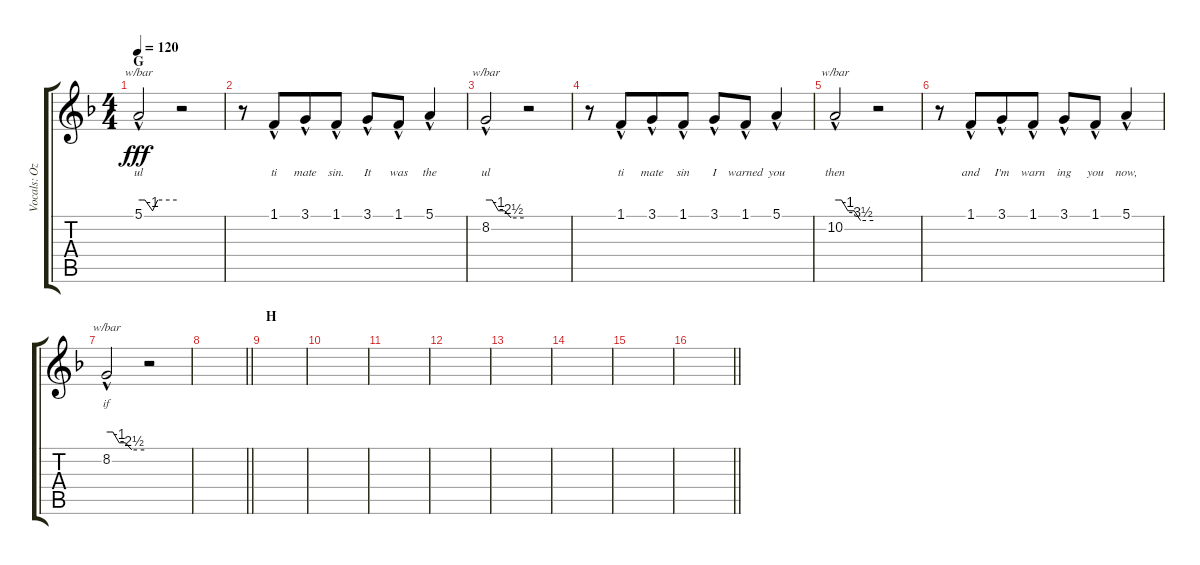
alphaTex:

\track ("Vocals: Ozzy" "Vocals: Oz") {instrument lead2sawtooth}
\staff {score tabs}
\tuning (E4 B3 G3 D3 A2 D2) {hide}
\ts (4 4)
\section ("" "G")
\tempo 120
\clef g2
\ks f
5.1{hac}.2{tbe (custom default 0 0 10 0 22 -4 30 0 60 0) lyrics (0 "ul") lyrics (1 "") lyrics (2 "") lyrics (3 "") lyrics (4 "") dy fff} r.2 |
r.8 1.1{hac}.8{lyrics (0 "ti") lyrics (1 "") lyrics (2 "") lyrics (3 "") lyrics (4 "") beam merge} 3.1{hac}.8{lyrics (0 "mate") lyrics (1 "") lyrics (2 "") lyrics (3 "") lyrics (4 "")} 1.1{hac}.8{lyrics (0 "sin.") lyrics (1 "") lyrics (2 "") lyrics (3 "") lyrics (4 "")} 3.1{hac}.8{lyrics (0 "It") lyrics (1 "") lyrics (2 "") lyrics (3 "") lyrics (4 "")} 1.1{hac}.8{lyrics (0 "was") lyrics (1 "") lyrics (2 "") lyrics (3 "") lyrics (4 "")} 5.1{hac}.4{lyrics (0 "the") lyrics (1 "") lyrics (2 "") lyrics (3 "") lyrics (4 "")} |
8.2{hac}.2{tbe (custom default 0 0 10 0 20 -4 30 -4 40 -10 60 -10) lyrics (0 "ul") lyrics (1 "") lyrics (2 "") lyrics (3 "") lyrics (4 "")} r.2 |
r.8 1.1{hac}.8{lyrics (0 "ti") lyrics (1 "") lyrics (2 "") lyrics (3 "") lyrics (4 "") beam merge} 3.1{hac}.8{lyrics (0 "mate") lyrics (1 "") lyrics (2 "") lyrics (3 "") lyrics (4 "")} 1.1{hac}.8{lyrics (0 "sin") lyrics (1 "") lyrics (2 "") lyrics (3 "") lyrics (4 "")} 3.1{hac}.8{lyrics (0 "I") lyrics (1 "") lyrics (2 "") lyrics (3 "") lyrics (4 "")} 1.1{hac}.8{lyrics (0 "warned") lyrics (1 "") lyrics (2 "") lyrics (3 "") lyrics (4 "")} 5.1{hac}.4{lyrics (0 "you") lyrics (1 "") lyrics (2 "") lyrics (3 "") lyrics (4 "")} |
10.2{hac}.2{tbe (custom default 0 0 10 0 20 -4 30 -4 40 -14 60 -14) lyrics (0 "then") lyrics (1 "") lyrics (2 "") lyrics (3 "") lyrics (4 "")} r.2 |
r.8 1.1{hac}.8{lyrics (0 "and") lyrics (1 "") lyrics (2 "") lyrics (3 "") lyrics (4 "") beam merge} 3.1{hac}.8{lyrics (0 "I'm") lyrics (1 "") lyrics (2 "") lyrics (3 "") lyrics (4 "")} 1.1{hac}.8{lyrics (0 "warn") lyrics (1 "") lyrics (2 "") lyrics (3 "") lyrics (4 "")} 3.1{hac}.8{lyrics (0 "ing") lyrics (1 "") lyrics (2 "") lyrics (3 "") lyrics (4 "")} 1.1{hac}.8{lyrics (0 "you") lyrics (1 "") lyrics (2 "") lyrics (3 "") lyrics (4 "")} 5.1{hac}.4{lyrics (0 "now,") lyrics (1 "") lyrics (2 "") lyrics (3 "") lyrics (4 "")} |
8.2{hac}.2{tbe (custom default 0 0 10 0 20 -4 30 -4 40 -10 60 -10) lyrics (0 "if") lyrics (1 "") lyrics (2 "") lyrics (3 "") lyrics (4 "")} r.2 |
\barLineRight lightlight
|
\section ("" "H")
|
|
|
|
|
|
|
\barLineRight lightlight
